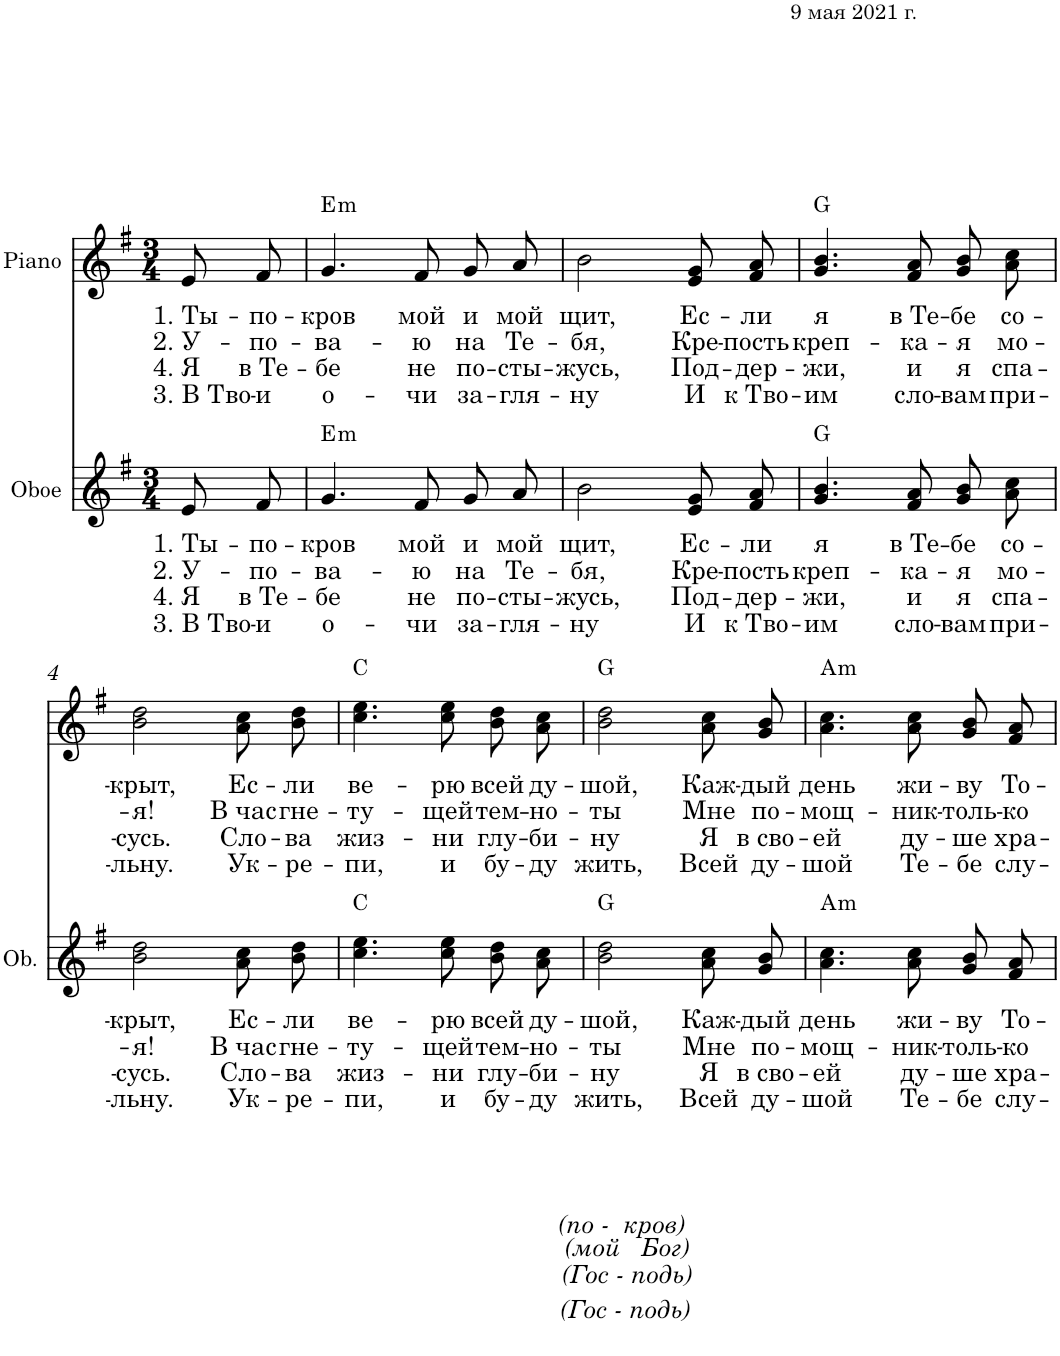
**kern	**text	**text	**text	**text	**harte	**kern	**text	**text	**text	**text	**harte
*part2	*part2	*part2	*part2	*part2	*part2	*part1	*part1	*part1	*part1	*part1	*part1
*staff2	*staff2	*staff2	*staff2	*staff2	*	*staff1	*staff1	*staff1	*staff1	*staff1	*
*I"Oboe	*	*	*	*	*	*I"Piano	*	*	*	*	*
*I'Ob.	*	*	*	*	*	*	*	*	*	*	*
*clefG2	*	*	*	*	*	*clefG2	*	*	*	*	*
*k[f#]	*	*	*	*	*	*k[f#]	*	*	*	*	*
*e:	*	*	*	*	*	*e:	*	*	*	*	*
*M3/4	*	*	*	*	*	*M3/4	*	*	*	*	*
=	=	=	=	=	=	=	=	=	=	=	=
!	!LO:LY:b	!LO:LY:b	!LO:LY:b	!LO:LY:b	!	!	!LO:LY:b	!LO:LY:b	!LO:LY:b	!LO:LY:b	!
8e/L	1. Ты-	2. У-	4. Я	3. В Тво-	.	8e/L	1. Ты-	2. У-	4. Я	3. В Тво-	.
!	!LO:LY:b	!LO:LY:b	!LO:LY:b	!LO:LY:b	!	!	!LO:LY:b	!LO:LY:b	!LO:LY:b	!LO:LY:b	!
8f#/J	-по-	-по-	в Те-	-и	.	8f#/J	-по-	-по-	в Те-	-и	.
=1	=1	=1	=1	=1	=1	=1	=1	=1	=1	=1	=1
!	!LO:LY:b	!LO:LY:b	!LO:LY:b	!LO:LY:b	!LO:H:kt=m	!	!LO:LY:b	!LO:LY:b	!LO:LY:b	!LO:LY:b	!LO:H:kt=m
4.g/	-кров	-ва-	-бе	о-	E:min	4.g/	-кров	-ва-	-бе	о-	E:min
!	!LO:LY:b	!LO:LY:b	!LO:LY:b	!LO:LY:b	!	!	!LO:LY:b	!LO:LY:b	!LO:LY:b	!LO:LY:b	!
8f#/	мой	-ю	не	-чи	.	8f#/	мой	-ю	не	-чи	.
!	!LO:LY:b	!LO:LY:b	!LO:LY:b	!LO:LY:b	!	!	!LO:LY:b	!LO:LY:b	!LO:LY:b	!LO:LY:b	!
8g/L	и	на	по-	за-	.	8g/L	и	на	по-	за-	.
!	!LO:LY:b	!LO:LY:b	!LO:LY:b	!LO:LY:b	!	!	!LO:LY:b	!LO:LY:b	!LO:LY:b	!LO:LY:b	!
8a/J	мой	Те-	-сты-	-гля-	.	8a/J	мой	Те-	-сты-	-гля-	.
=2	=2	=2	=2	=2	=2	=2	=2	=2	=2	=2	=2
!	!LO:LY:b	!LO:LY:b	!LO:LY:b	!LO:LY:b	!	!	!LO:LY:b	!LO:LY:b	!LO:LY:b	!LO:LY:b	!
2b\	щит,	-бя,	-жусь,	-ну	.	2b\	щит,	-бя,	-жусь,	-ну	.
!	!LO:LY:b	!LO:LY:b	!LO:LY:b	!LO:LY:b	!	!	!LO:LY:b	!LO:LY:b	!LO:LY:b	!LO:LY:b	!
8e/ 8g/L	Ес-	Кре-	Под-	И	.	8e/ 8g/L	Ес-	Кре-	Под-	И	.
!	!LO:LY:b	!LO:LY:b	!LO:LY:b	!LO:LY:b	!	!	!LO:LY:b	!LO:LY:b	!LO:LY:b	!LO:LY:b	!
8f#/ 8a/J	-ли	-пость	-дер-	к Тво-	.	8f#/ 8a/J	-ли	-пость	-дер-	к Тво-	.
=3	=3	=3	=3	=3	=3	=3	=3	=3	=3	=3	=3
!	!LO:LY:b	!LO:LY:b	!LO:LY:b	!LO:LY:b	!	!	!LO:LY:b	!LO:LY:b	!LO:LY:b	!LO:LY:b	!
4.g/ 4.b/	я	креп-	-жи,	-им	G:maj	4.g/ 4.b/	я	креп-	-жи,	-им	G:maj
!	!LO:LY:b	!LO:LY:b	!LO:LY:b	!LO:LY:b	!	!	!LO:LY:b	!LO:LY:b	!LO:LY:b	!LO:LY:b	!
8f#/ 8a/	в Те-	-ка-	и	сло-	.	8f#/ 8a/	в Те-	-ка-	и	сло-	.
!	!LO:LY:b	!LO:LY:b	!LO:LY:b	!LO:LY:b	!	!	!LO:LY:b	!LO:LY:b	!LO:LY:b	!LO:LY:b	!
8g/ 8b/L	-бе	-я	я	-вам	.	8g/ 8b/L	-бе	-я	я	-вам	.
!	!LO:LY:b	!LO:LY:b	!LO:LY:b	!LO:LY:b	!	!	!LO:LY:b	!LO:LY:b	!LO:LY:b	!LO:LY:b	!
8a/ 8cc/J	со-	мо-	спа-	при-	.	8a/ 8cc/J	со-	мо-	спа-	при-	.
!!LO:LB:g=z
=4	=4	=4	=4	=4	=4	=4	=4	=4	=4	=4	=4
!	!LO:LY:b	!LO:LY:b	!LO:LY:b	!LO:LY:b	!	!	!LO:LY:b	!LO:LY:b	!LO:LY:b	!LO:LY:b	!
2b\ 2dd\	-крыт,	-я!	-сусь.	-льну.	.	2b\ 2dd\	-крыт,	-я!	-сусь.	-льну.	.
!	!LO:LY:b	!LO:LY:b	!LO:LY:b	!LO:LY:b	!	!	!LO:LY:b	!LO:LY:b	!LO:LY:b	!LO:LY:b	!
8a\ 8cc\L	Ес-	В час	Сло-	Ук-	.	8a\ 8cc\L	Ес-	В час	Сло-	Ук-	.
!	!LO:LY:b	!LO:LY:b	!LO:LY:b	!LO:LY:b	!	!	!LO:LY:b	!LO:LY:b	!LO:LY:b	!LO:LY:b	!
8b\ 8dd\J	-ли	гне-	-ва	-ре-	.	8b\ 8dd\J	-ли	гне-	-ва	-ре-	.
=5	=5	=5	=5	=5	=5	=5	=5	=5	=5	=5	=5
!	!LO:LY:b	!LO:LY:b	!LO:LY:b	!LO:LY:b	!	!	!LO:LY:b	!LO:LY:b	!LO:LY:b	!LO:LY:b	!
4.cc\ 4.ee\	ве-	-ту-	жиз-	-пи,	C:maj	4.cc\ 4.ee\	ве-	-ту-	жиз-	-пи,	C:maj
!	!LO:LY:b	!LO:LY:b	!LO:LY:b	!LO:LY:b	!	!	!LO:LY:b	!LO:LY:b	!LO:LY:b	!LO:LY:b	!
8cc\ 8ee\	-рю	-щей	-ни	и	.	8cc\ 8ee\	-рю	-щей	-ни	и	.
!	!LO:LY:b	!LO:LY:b	!LO:LY:b	!LO:LY:b	!	!	!LO:LY:b	!LO:LY:b	!LO:LY:b	!LO:LY:b	!
8b\ 8dd\L	всей	тем-	глу-	бу-	.	8b\ 8dd\L	всей	тем-	глу-	бу-	.
!	!LO:LY:b	!LO:LY:b	!LO:LY:b	!LO:LY:b	!	!	!LO:LY:b	!LO:LY:b	!LO:LY:b	!LO:LY:b	!
8a\ 8cc\J	ду-	-но-	-би-	-ду	.	8a\ 8cc\J	ду-	-но-	-би-	-ду	.
=6	=6	=6	=6	=6	=6	=6	=6	=6	=6	=6	=6
!	!LO:LY:b	!LO:LY:b	!LO:LY:b	!LO:LY:b	!	!	!LO:LY:b	!LO:LY:b	!LO:LY:b	!LO:LY:b	!
2b\ 2dd\	-шой,	-ты	-ну	жить,	G:maj	2b\ 2dd\	-шой,	-ты	-ну	жить,	G:maj
!	!LO:LY:b	!LO:LY:b	!LO:LY:b	!LO:LY:b	!	!	!LO:LY:b	!LO:LY:b	!LO:LY:b	!LO:LY:b	!
8a/ 8cc/L	Каж-	Мне	Я	Всей	.	8a/ 8cc/L	Каж-	Мне	Я	Всей	.
!	!LO:LY:b	!LO:LY:b	!LO:LY:b	!LO:LY:b	!	!	!LO:LY:b	!LO:LY:b	!LO:LY:b	!LO:LY:b	!
8g/ 8b/J	-дый	по-	в сво-	ду-	.	8g/ 8b/J	-дый	по-	в сво-	ду-	.
=7	=7	=7	=7	=7	=7	=7	=7	=7	=7	=7	=7
!	!LO:LY:b	!LO:LY:b	!LO:LY:b	!LO:LY:b	!LO:H:kt=m	!	!LO:LY:b	!LO:LY:b	!LO:LY:b	!LO:LY:b	!LO:H:kt=m
4.a\ 4.cc\	день	-мощ-	-ей	-шой	A:min	4.a\ 4.cc\	день	-мощ-	-ей	-шой	A:min
!	!LO:LY:b	!LO:LY:b	!LO:LY:b	!LO:LY:b	!	!	!LO:LY:b	!LO:LY:b	!LO:LY:b	!LO:LY:b	!
8a\ 8cc\	жи-	-ник-	ду-	Те-	.	8a\ 8cc\	жи-	-ник-	ду-	Те-	.
!	!LO:LY:b	!LO:LY:b	!LO:LY:b	!LO:LY:b	!	!	!LO:LY:b	!LO:LY:b	!LO:LY:b	!LO:LY:b	!
8g/ 8b/L	-ву	-толь-	-ше	-бе	.	8g/ 8b/L	-ву	-толь-	-ше	-бе	.
!	!LO:LY:b	!LO:LY:b	!LO:LY:b	!LO:LY:b	!	!	!LO:LY:b	!LO:LY:b	!LO:LY:b	!LO:LY:b	!
8f#/ 8a/J	То-	-ко	хра-	слу-	.	8f#/ 8a/J	То-	-ко	хра-	слу-	.
=	=	=	=	=	=	=	=	=	=	=	=
*-	*-	*-	*-	*-	*-	*-	*-	*-	*-	*-	*-
